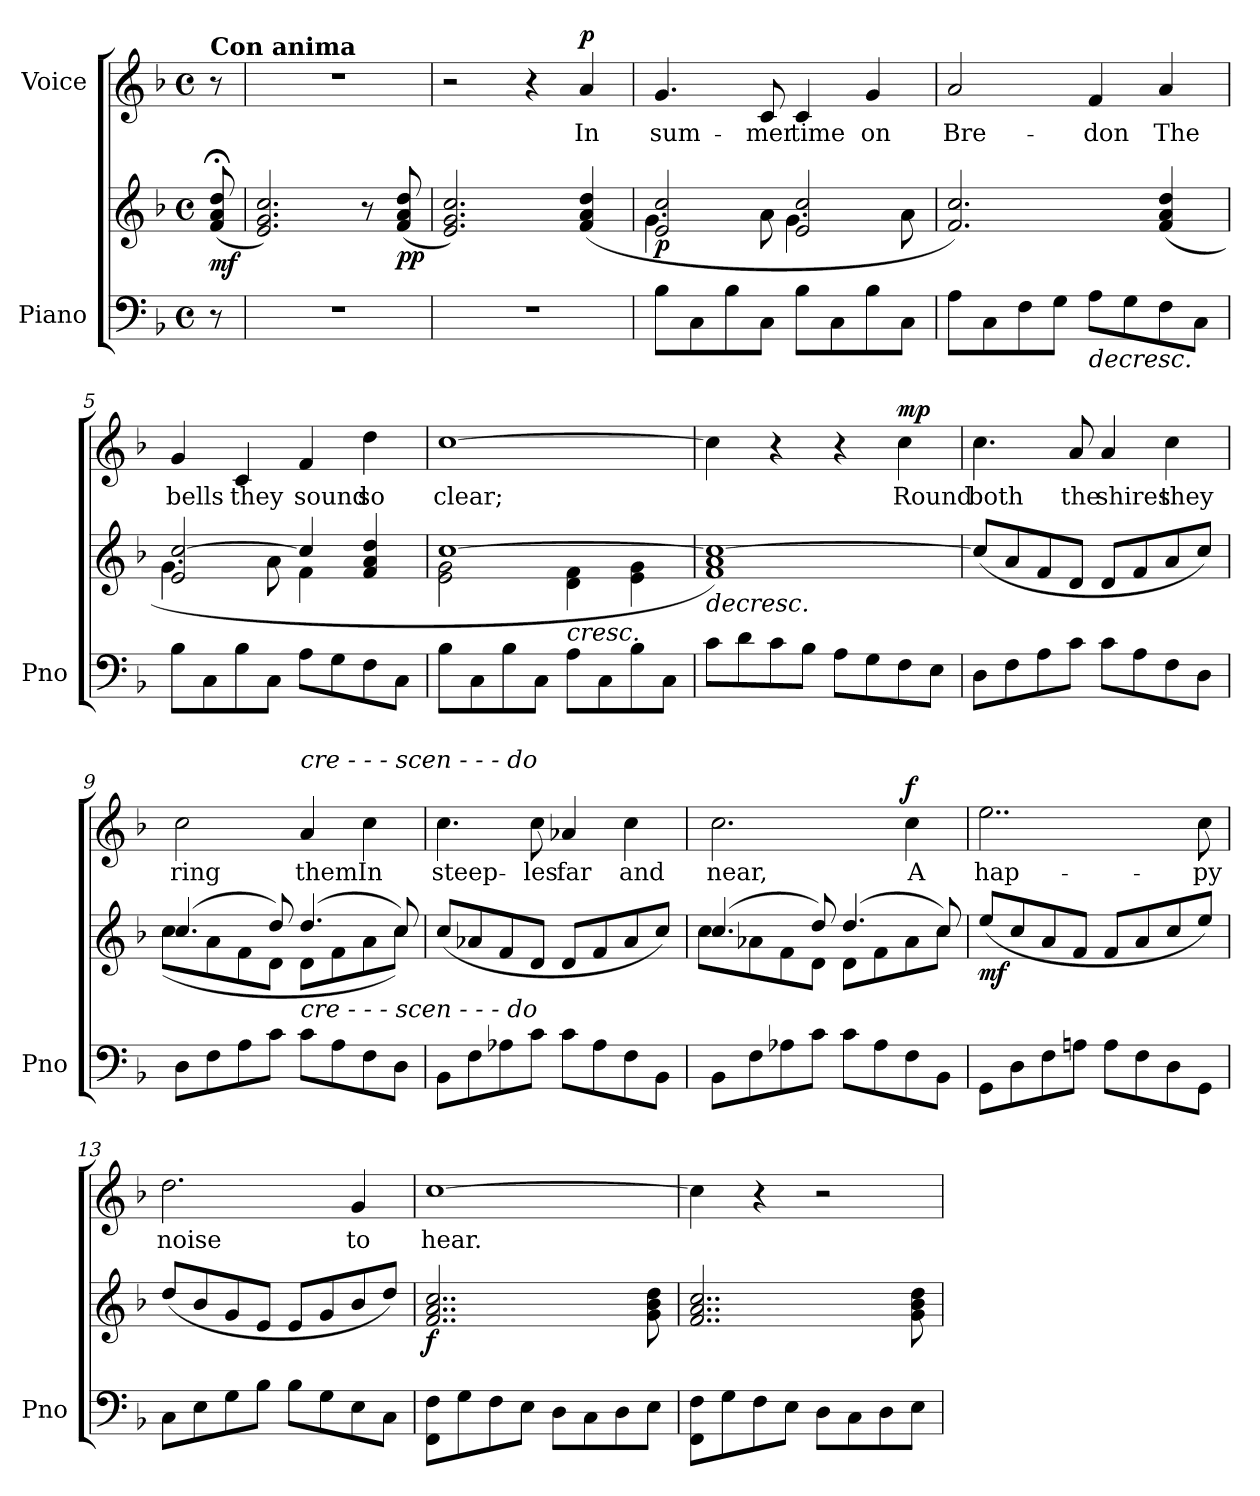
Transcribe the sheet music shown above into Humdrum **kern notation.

**kern	**kern	**dynam	**kern	**text	**dynam
*part2	*part2	*part2	*part1	*part1	*part1
*staff3	*staff2	*staff2/3	*staff1	*staff1	*staff1
*I"Piano	*	*	*I"Voice	*	*
*I'Pno	*	*	*	*	*
*clefF4	*clefG2	*	*clefG2	*	*
*k[b-]	*k[b-]	*	*k[b-]	*	*
*M4/4	*M4/4	*	*M4/4	*	*
*met(c)	*met(c)	*	*met(c)	*	*
=	=	=	=	=	=
!	!	!	!LO:TX:a:B:t=Con anima	!	!
!	!	!LO:DY:b	!	!	!
8r	(>8f/;< 8a/;< 8dd/;<	mf	8r	.	.
=1	=1	=1	=1	=1	=1
1r	2.e/ 2.g/ 2.cc/)	.	1r	.	.
.	8r	.	.	.	.
!	!	!LO:DY:b	!	!	!
.	(>8f/ 8a/ 8dd/	pp	.	.	.
=2	=2	=2	=2	=2	=2
1r	2.e/ 2.g/ 2.cc/)	.	2r	.	.
.	.	.	4r	.	.
!	!	!	!	!LO:LY:b	!LO:DY:a
.	(>4f/ 4a/ 4dd/	.	4a/	In	p
=3	=3	=3	=3	=3	=3
*	*^	*	*	*	*
!	!	!	!LO:DY:b	!	!LO:LY:b	!
8B-\L	2e/ 2cc/	4.g\	p	4.g/	sum-	.
8C\	.	.	.	.	.	.
8B-\	.	.	.	.	.	.
!	!	!	!	!	!LO:LY:b	!
8C\J	.	8a\	.	8c/	-mer	.
!	!	!	!	!	!LO:LY:b	!
8B-\L	2e/ 2cc/	4.g\	.	4c/	time	.
8C\	.	.	.	.	.	.
!	!	!	!	!	!LO:LY:b	!
8B-\	.	.	.	4g/	on	.
8C\J	.	8a\	.	.	.	.
=4	=4	=4	=4	=4	=4	=4
!	!	!	!	!	!LO:LY:b	!
*	*v	*v	*	*	*	*
8A\L	2.f/ 2.cc/)	.	2a/	Bre-	.
8C\	.	.	.	.	.
8F\	.	.	.	.	.
8G\J	.	.	.	.	.
!	!	!LO:HP:b=2	!	!LO:LY:b	!
8A\L	.	>	4f/	-don	.
8G\	.	.	.	.	.
!	!	!	!	!LO:LY:b	!
8F\	(>4f/ 4a/ 4dd/	.	4a/	The	.
8C\J	.	.	.	.	.
!!LO:LB:g=z
=5	=5	=5	=5	=5	=5
*	*^	*	*	*	*
!	!	!	!	!	!LO:LY:b	!
8B-\L	2e/ [2cc/	4.g\	.	4g/	bells	.
8C\	.	.	.	.	.	.
!	!	!	!	!	!LO:LY:b	!
8B-\	.	.	.	4c/	they	.
8C\J	.	8a\	.	.	.	.
!	!	!	!	!	!LO:LY:b	!
8A\L	4cc/]	4f\	.	4f/	sound	.
8G\	.	.	.	.	.	.
!	!	!	!	!	!LO:LY:b	!
8F\	4f/ 4a/ 4dd/	4ryy	.	4dd\	so	.
8C\J	.	.	.	.	.	.
=6	=6	=6	=6	=6	=6	=6
!	!	!	!	!	!LO:LY:b	!
8B-\L	[1cc	2e\ 2g\	.	[1cc	clear;	.
8C\	.	.	.	.	.	.
8B-\	.	.	.	.	.	.
8C\J	.	.	.	.	.	.
!	!	!	!LO:HP:b	!	!	!
8A\L	.	4d\ 4f\	<	.	.	.
8C\	.	.	.	.	.	.
8B-\	.	4e\ 4g\	.	.	.	.
8C\J	.	.	.	.	.	.
*	*v	*v	*	*	*	*
.	.	]	.	.	.
=7	=7	=7	=7	=7	=7
!	!	!LO:HP:b	!	!	!
8c\L	1f 1a 1cc_)	>	4cc\]	.	.
8d\	.	.	.	.	.
8c\	.	.	4r	.	.
8B-\J	.	.	.	.	.
8A\L	.	.	4r	.	.
8G\	.	.	.	.	.
!	!	!	!	!LO:LY:b	!LO:DY:a
8F\	.	.	4cc\	Round	mp
8E\J	.	.	.	.	.
.	.	[	.	.	.
=8	=8	=8	=8	=8	=8
!	!	!	!	!LO:LY:b	!
8D\L	(<8cc/L]	.	4.cc\	both	.
8F\	8a/	.	.	.	.
8A\	8f/	.	.	.	.
!	!	!	!	!LO:LY:b	!
8c\J	8d/J	.	8a/	the	.
!	!	!	!	!LO:LY:b	!
8c\L	8d/L	.	4a/	shires	.
8A\	8f/	.	.	.	.
!	!	!	!	!LO:LY:b	!
8F\	8a/	.	4cc\	they	.
8D\J	8cc/J)	.	.	.	.
!!LO:LB:g=z
=9	=9	=9	=9	=9	=9
*	*^	*	*	*	*
!	!	!LO:N:head=solid	!	!	!LO:LY:b	!
8D\L	(>4.cc/	(<8cc\L	.	2cc\	ring	.
8F\	.	8a\	.	.	.	.
8A\	.	8f\	.	.	.	.
8c\J	8dd/)	8d\J	.	.	.	.
!	!	!	!	!LO:TX:a:i:t=cre       -             -             -       scen    -             -             -       do	!	!
!	!LO:TX:b:i:t=cre       -             -             -       scen    -             -             -       do	!	!	!	!	!
!	!	!	!	!	!LO:LY:b	!
8c\L	(>4.dd/	8d\L	.	4a/	them	.
8A\	.	8f\	.	.	.	.
!	!	!	!	!	!LO:LY:b	!
8F\	.	8a\	.	4cc\	In	.
8D\J	8cc/)	8cc\J)	.	.	.	.
=10	=10	=10	=10	=10	=10	=10
!	!	!	!	!	!LO:LY:b	!
*	*v	*v	*	*	*	*
8BB-\L	(<8cc/L	.	4.cc\	steep-	.
8F\	8a-X/	.	.	.	.
8A-X\	8f/	.	.	.	.
!	!	!	!	!LO:LY:b	!
8c\J	8d/J	.	8cc\	-les	.
!	!	!	!	!LO:LY:b	!
8c\L	8d/L	.	4a-X/	far	.
8A-\	8f/	.	.	.	.
!	!	!	!	!LO:LY:b	!
8F\	8a-/	.	4cc\	and	.
8BB-\J	8cc/J)	.	.	.	.
=11	=11	=11	=11	=11	=11
*	*^	*	*	*	*
!	!	!LO:N:head=solid	!	!	!LO:LY:b	!
8BB-\L	(>4.cc/	8cc\L	.	2.cc\	near,	.
8F\	.	8a-X\	.	.	.	.
8A-X\	.	8f\	.	.	.	.
8c\J	8dd/)	8d\J	.	.	.	.
8c\L	(>4.dd/	8d\L	.	.	.	.
8A-\	.	8f\	.	.	.	.
!	!	!	!	!	!LO:LY:b	!LO:DY:a
8F\	.	8a-\	.	4cc\	A	f
8BB-\J	8cc/)	8cc\J	.	.	.	.
!!LO:PB:g=z
=12	=12	=12	=12	=12	=12	=12
!	!	!	!LO:DY:b	!	!LO:LY:b	!
*	*v	*v	*	*	*	*
8GG\L	(<8ee/L	mf	2..ee\	hap-	.
8D\	8cc/	.	.	.	.
8F\	8a/	.	.	.	.
8An\J	8f/J	.	.	.	.
8A\L	8f/L	.	.	.	.
8F\	8a/	.	.	.	.
8D\	8cc/	.	.	.	.
!	!	!	!	!LO:LY:b	!
8GG\J	8ee/J)	.	8cc\	-py	.
=13	=13	=13	=13	=13	=13
!	!	!	!	!LO:LY:b	!
8C\L	(<8dd/L	.	2.dd\	noise	.
8E\	8b-/	.	.	.	.
8G\	8g/	.	.	.	.
8B-\J	8e/J	.	.	.	.
8B-\L	8e/L	.	.	.	.
8G\	8g/	.	.	.	.
!	!	!	!	!LO:LY:b	!
8E\	8b-/	.	4g/	to	.
8C\J	8dd/J)	.	.	.	.
.	.	]	.	.	.
=14	=14	=14	=14	=14	=14
!	!	!LO:DY:b	!	!LO:LY:b	!
8FF\ 8F\L	2..f/ 2..a/ 2..cc/	f	[1cc	hear.	.
8G\	.	.	.	.	.
8F\	.	.	.	.	.
8E\J	.	.	.	.	.
8D\L	.	.	.	.	.
8C\	.	.	.	.	.
8D\	.	.	.	.	.
8E\J	8g\ 8b-\ 8dd\	.	.	.	.
=15	=15	=15	=15	=15	=15
8FF\ 8F\L	2..f/ 2..a/ 2..cc/	.	4cc\]	.	.
8G\	.	.	.	.	.
8F\	.	.	4r	.	.
8E\J	.	.	.	.	.
8D\L	.	.	2r	.	.
8C\	.	.	.	.	.
8D\	.	.	.	.	.
8E\J	8g\ 8b-\ 8dd\	.	.	.	.
=	=	=	=	=	=
*-	*-	*-	*-	*-	*-
